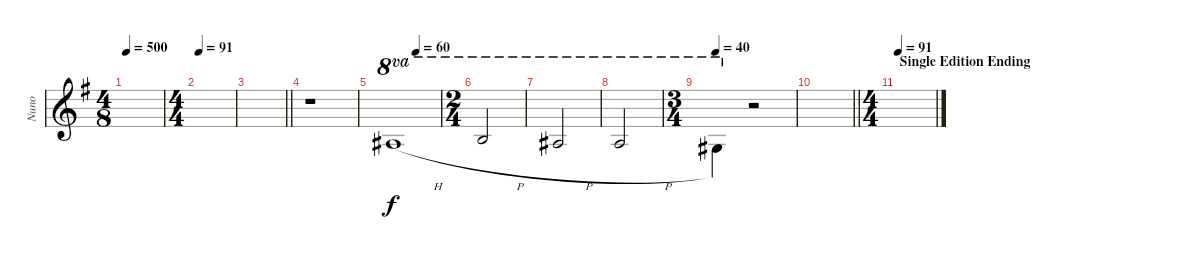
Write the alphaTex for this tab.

\track ("Nuno" "Nuno") {instrument frenchhorn}
\staff {score}
\tuning (Eb4 Bb3 Gb3 Db3 Ab2 Eb2) {hide}
\ts (4 8)
\tempo 500
\clef g2
\ks g
|
\ts (4 4)
\tempo 91
|
\barLineRight lightlight
|
r.1 |
\tempo (60 0.5)
7.1{h}.1{ot 8va} |
\ts (2 4)
8.1{h}.2{ot 8va} |
7.1{h}.2{ot 8va} |
6.1{h}.2{ot 8va} |
\ts (3 4)
\tempo 40
5.1.4{ot 8va beam Down} r.2 |
\barLineRight lightlight
|
\ts (4 4)
\section ("" "Single Edition Ending")
\tempo 91
